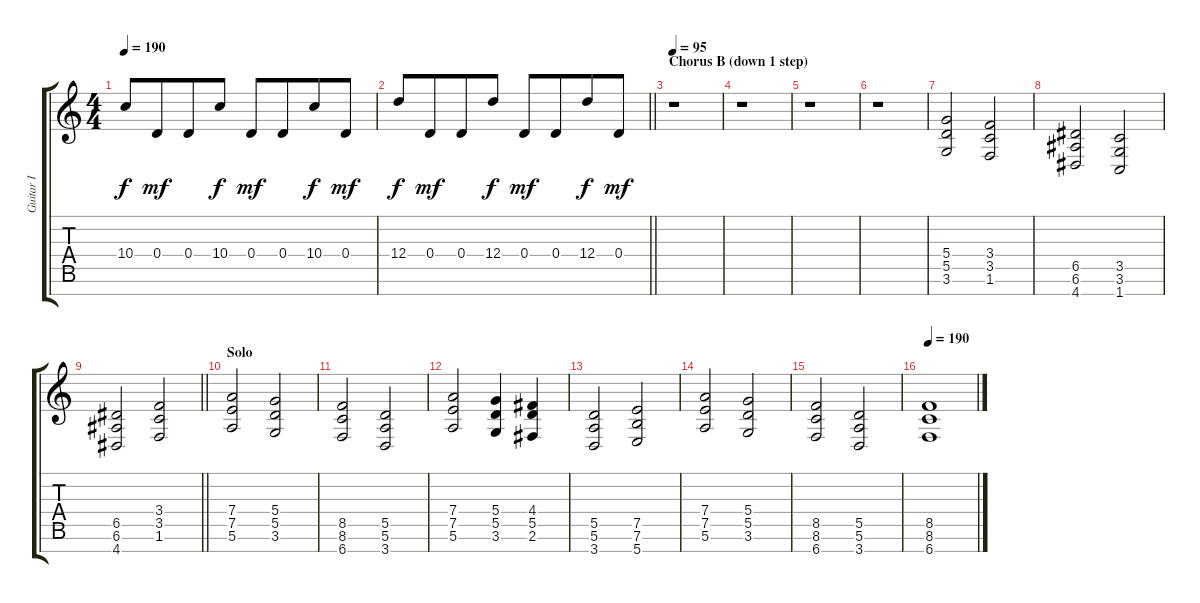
\track ("Guitar I" "Guitar I") {instrument distortionguitar}
\staff {score tabs}
\tuning (E4 B3 G3 D3 A2 E2 B1) {hide}
\ts (4 4)
\tempo 190
\clef g2
\ks c
10.4.8{dy f} 0.4.8{dy mf beam merge} 0.4.8 10.4.8{dy f} 0.4.8{dy mf} 0.4.8{beam merge} 10.4.8{dy f} 0.4.8{dy mf} |
\barLineRight lightlight
12.4.8{dy f} 0.4.8{dy mf beam merge} 0.4.8 12.4.8{dy f} 0.4.8{dy mf} 0.4.8{beam merge} 12.4.8{dy f} 0.4.8{dy mf} |
\section ("" "Chorus B (down 1 step)")
\tempo 95
r.1{balance 2} |
r.1 |
r.1 |
r.1 |
(5.4 5.5 3.6).2 (3.4 3.5 1.6).2 |
(6.5 6.6 4.7).2 (3.5 3.6 1.7).2 |
\barLineRight lightlight
(6.5 6.6 4.7).2 (3.4 3.5 1.6).2 |
\section ("" "Solo")
(7.4 7.5 5.6).2{volume 12} (5.4 5.5 3.6).2 |
(8.5 8.6 6.7).2 (5.5 5.6 3.7).2 |
(7.4 7.5 5.6).2 (5.4 5.5 3.6).4 (4.4 5.5 2.6).4 |
(5.5 5.6 3.7).2 (7.5 7.6 5.7).2 |
(7.4 7.5 5.6).2 (5.4 5.5 3.6).2 |
(8.5 8.6 6.7).2 (5.5 5.6 3.7).2 |
\tempo 190
(8.5 8.6 6.7).1
